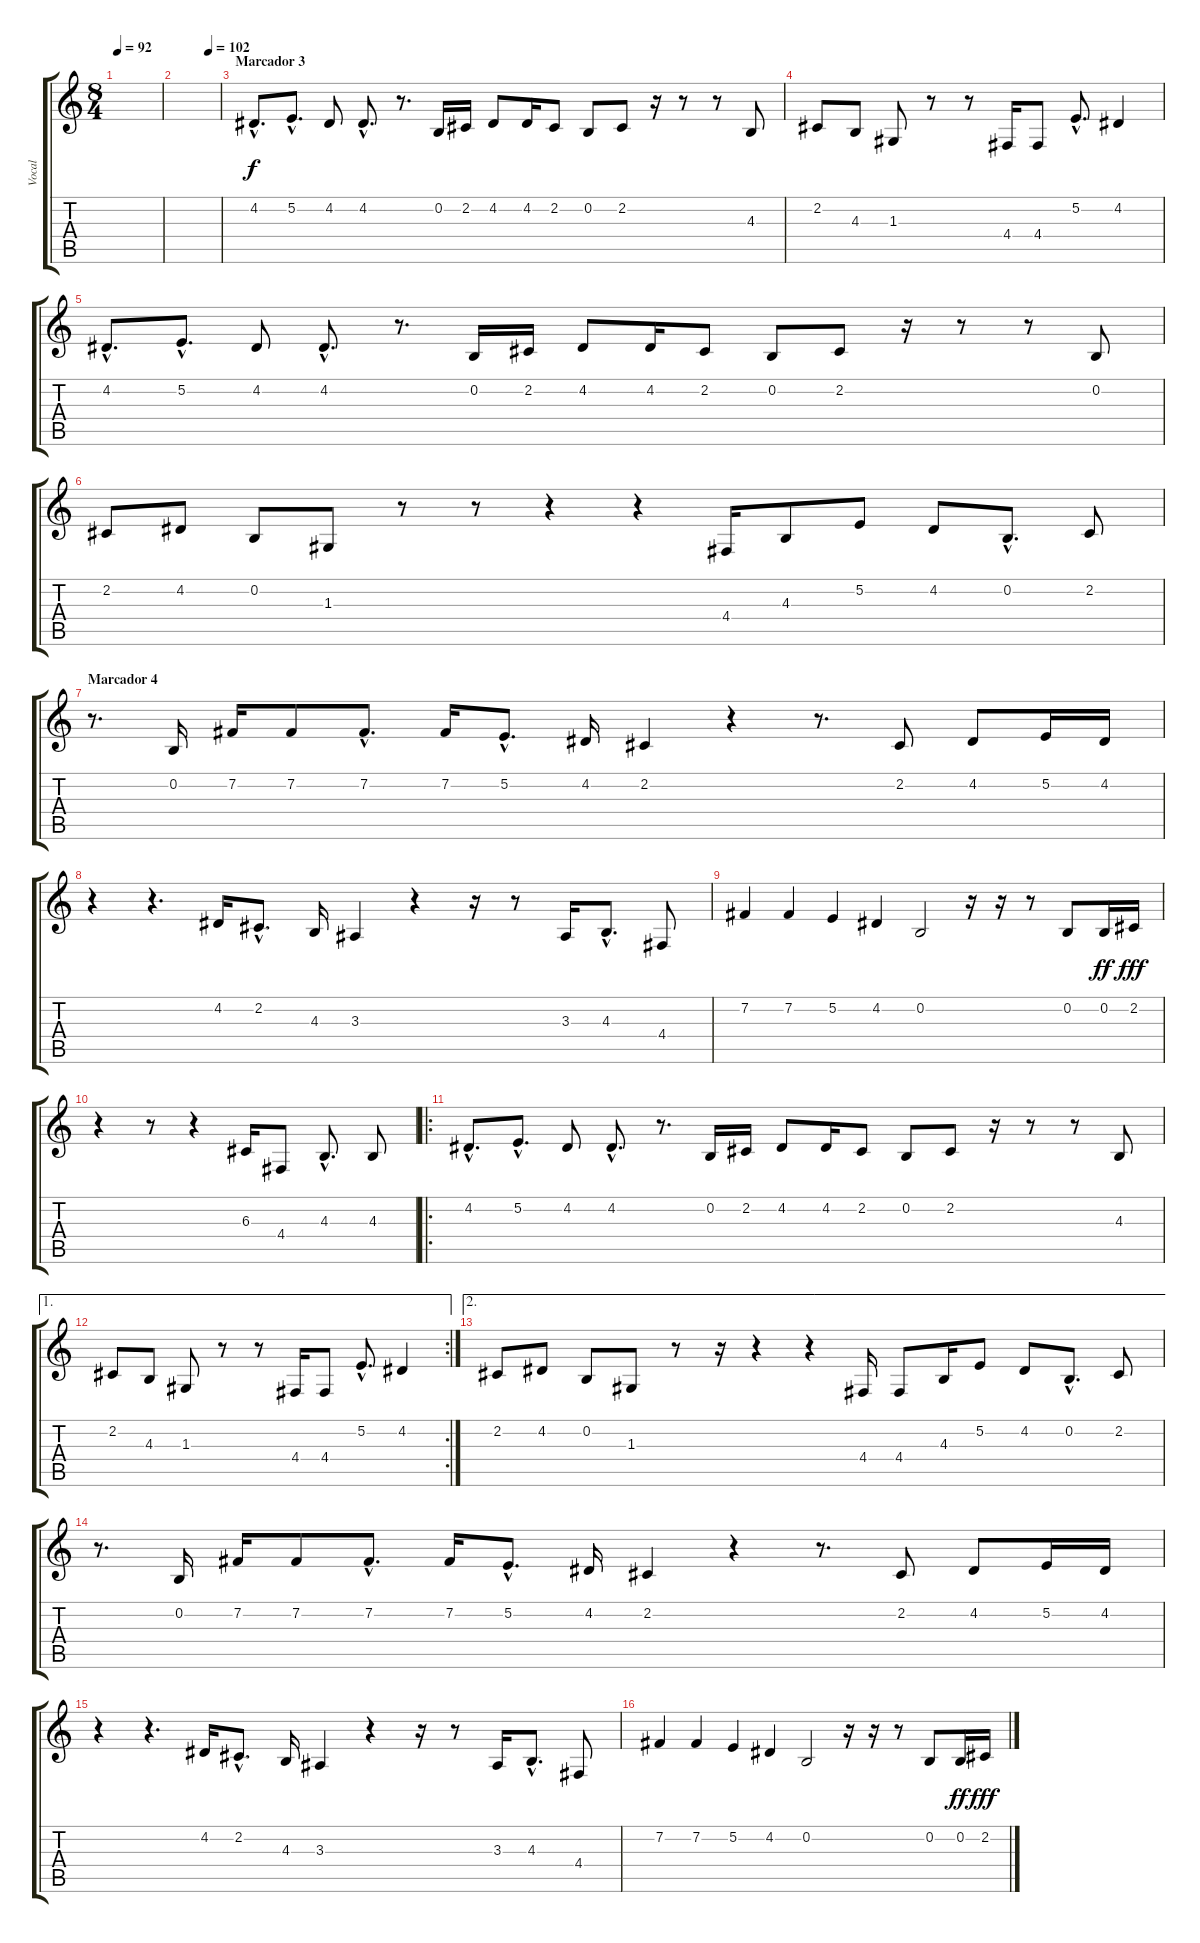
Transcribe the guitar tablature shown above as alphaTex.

\track ("Vocal" "Vocal") {instrument lead1square}
\staff {score tabs}
\tuning (E4 B3 G3 D3 A2 E2) {hide}
\ts (8 4)
\tempo 92
\clef g2
\ks c
|
\tempo (102 0.75)
|
\section ("" "Marcador 3")
4.2{hac}.8{d} 5.2{hac}.8{d} 4.2.8 4.2{hac}.8{d} r.8{d} 0.2.16 2.2.16 4.2.8 4.2.16 2.2.8 0.2.8 2.2.8 r.16 r.8 r.8 4.3.8 |
2.2.8 4.3.8 1.3.8 r.8 r.8 4.4.16 4.4.8 5.2{hac}.8{d} 4.2.4 |
4.2{hac}.8{d} 5.2{hac}.8{d} 4.2.8 4.2{hac}.8{d} r.8{d} 0.2.16 2.2.16 4.2.8 4.2.16 2.2.8 0.2.8 2.2.8 r.16 r.8 r.8 0.2.8 |
2.2.8 4.2.8 0.2.8 1.3.8 r.8 r.8 r.4 r.4 4.4.16 4.3.8 5.2.8 4.2.8 0.2{hac}.8{d} 2.2.8 |
\section ("" "Marcador 4")
r.8{d} 0.2.16 7.2.16 7.2.8 7.2{hac}.8{d} 7.2.16 5.2{hac}.8{d} 4.2.16 2.2.4 r.4 r.8{d} 2.2.8 4.2.8 5.2.16 4.2.16 |
r.4 r.4{d} 4.2.16 2.2{hac}.8{d} 4.3.16 3.3.4 r.4 r.16 r.8 3.3.16 4.3{hac}.8{d} 4.4.8 |
7.2.4 7.2.4 5.2.4 4.2.4 0.2.2 r.16 r.16 r.8 0.2.8 0.2.16{dy ff} 2.2.16{dy fff} |
r.4 r.8 r.4 6.3.16 4.4.8 4.3{hac}.8{d} 4.3.8 |
\ro
4.2{hac}.8{d} 5.2{hac}.8{d} 4.2.8 4.2{hac}.8{d} r.8{d} 0.2.16 2.2.16 4.2.8 4.2.16 2.2.8 0.2.8 2.2.8 r.16 r.8 r.8 4.3.8 |
\ae 1
\rc 2
2.2.8 4.3.8 1.3.8 r.8 r.8 4.4.16 4.4.8 5.2{hac}.8{d} 4.2.4 |
\ae 2
2.2.8 4.2.8 0.2.8 1.3.8 r.8 r.16 r.4 r.4 4.4.16 4.4.8 4.3.16 5.2.8 4.2.8 0.2{hac}.8{d} 2.2.8 |
r.8{d} 0.2.16 7.2.16 7.2.8 7.2{hac}.8{d} 7.2.16 5.2{hac}.8{d} 4.2.16 2.2.4 r.4 r.8{d} 2.2.8 4.2.8 5.2.16 4.2.16 |
r.4 r.4{d} 4.2.16 2.2{hac}.8{d} 4.3.16 3.3.4 r.4 r.16 r.8 3.3.16 4.3{hac}.8{d} 4.4.8 |
7.2.4 7.2.4 5.2.4 4.2.4 0.2.2 r.16 r.16 r.8 0.2.8 0.2.16{dy ff} 2.2.16{dy fff}
